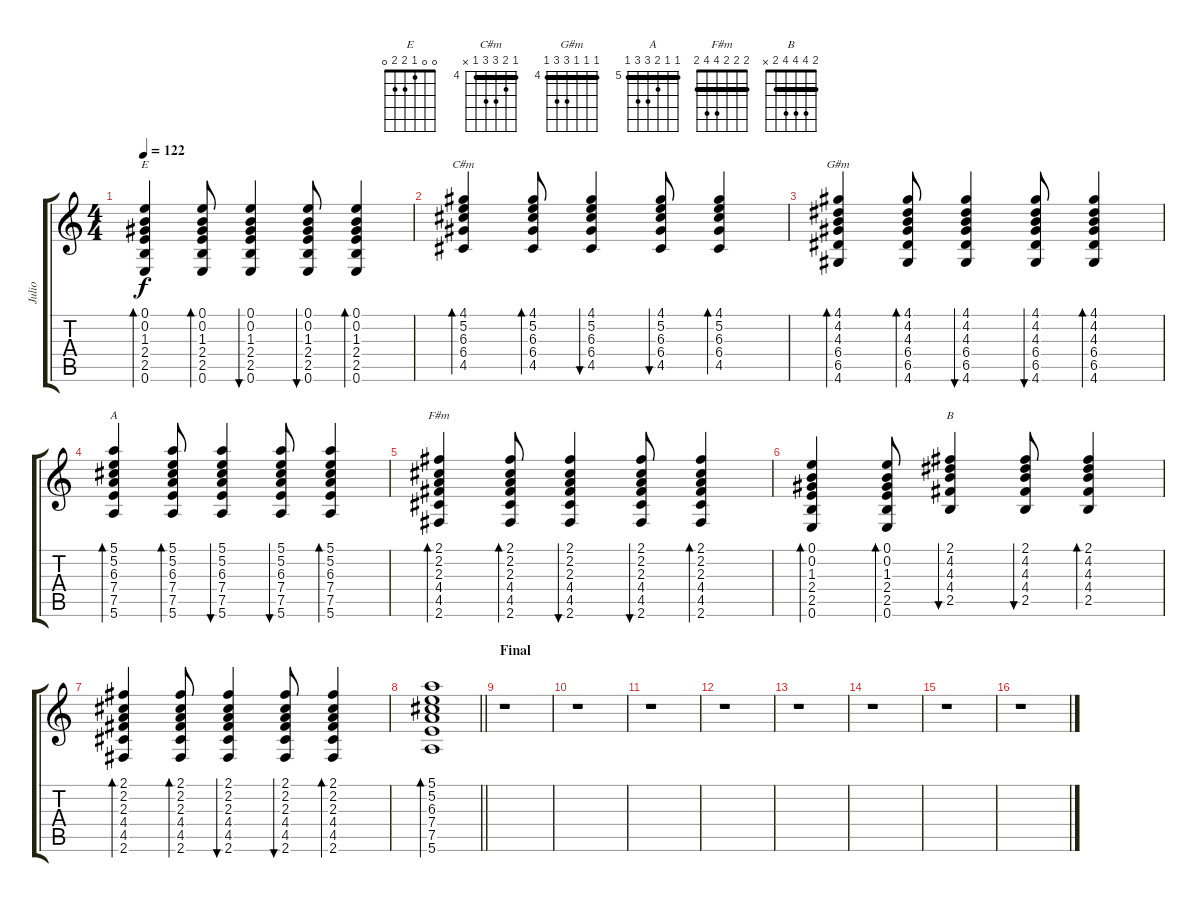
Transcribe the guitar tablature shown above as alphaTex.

\track ("Julio" "Julio") {instrument acousticguitarsteel}
\staff {score tabs}
\tuning (E4 B3 G3 D3 A2 E2) {hide}
\chord ("E" 0 0 1 2 2 0)
\chord ("C#m" 4 5 6 6 4 x) {firstfret 4 barre 4}
\chord ("G#m" 4 4 4 6 6 4) {firstfret 4 barre 4}
\chord ("A" 5 5 6 7 7 5) {firstfret 5 barre 5}
\chord ("F#m" 2 2 2 4 4 2) {barre 2}
\chord ("B" 2 4 4 4 2 x) {barre 2}
\ts (4 4)
\tempo 122
\clef g2
\ks c
(0.1 0.2 1.3 2.4 2.5 0.6).4{bd 60 ch "E" dy f} (0.1 0.2 1.3 2.4 2.5 0.6).8{bd 60} (0.1 0.2 1.3 2.4 2.5 0.6).4{bu 60} (0.1 0.2 1.3 2.4 2.5 0.6).8{bu 60} (0.1 0.2 1.3 2.4 2.5 0.6).4{bd 60} |
(4.1 5.2 6.3 6.4 4.5).4{bd 60 ch "C#m"} (4.1 5.2 6.3 6.4 4.5).8{bd 60} (4.1 5.2 6.3 6.4 4.5).4{bu 60} (4.1 5.2 6.3 6.4 4.5).8{bu 60} (4.1 5.2 6.3 6.4 4.5).4{bd 60} |
(4.1 4.2 4.3 6.4 6.5 4.6).4{bd 60 ch "G#m"} (4.1 4.2 4.3 6.4 6.5 4.6).8{bd 60} (4.1 4.2 4.3 6.4 6.5 4.6).4{bu 60} (4.1 4.2 4.3 6.4 6.5 4.6).8{bu 60} (4.1 4.2 4.3 6.4 6.5 4.6).4{bd 60} |
(5.1 5.2 6.3 7.4 7.5 5.6).4{bd 60 ch "A"} (5.1 5.2 6.3 7.4 7.5 5.6).8{bd 60} (5.1 5.2 6.3 7.4 7.5 5.6).4{bu 60} (5.1 5.2 6.3 7.4 7.5 5.6).8{bu 60} (5.1 5.2 6.3 7.4 7.5 5.6).4{bd 60} |
(2.1 2.2 2.3 4.4 4.5 2.6).4{bd 60 ch "F#m"} (2.1 2.2 2.3 4.4 4.5 2.6).8{bd 60} (2.1 2.2 2.3 4.4 4.5 2.6).4{bu 60} (2.1 2.2 2.3 4.4 4.5 2.6).8{bu 60} (2.1 2.2 2.3 4.4 4.5 2.6).4{bd 60} |
(0.1 0.2 1.3 2.4 2.5 0.6).4{bd 60} (0.1 0.2 1.3 2.4 2.5 0.6).8{bd 60} (2.1 4.2 4.3 4.4 2.5).4{bu 60 ch "B"} (2.1 4.2 4.3 4.4 2.5).8{bu 60} (2.1 4.2 4.3 4.4 2.5).4{bd 60} |
(2.1 2.2 2.3 4.4 4.5 2.6).4{bd 60} (2.1 2.2 2.3 4.4 4.5 2.6).8{bd 60} (2.1 2.2 2.3 4.4 4.5 2.6).4{bu 60} (2.1 2.2 2.3 4.4 4.5 2.6).8{bu 60} (2.1 2.2 2.3 4.4 4.5 2.6).4{bd 60} |
\barLineRight lightlight
(5.1 5.2 6.3 7.4 7.5 5.6).1{bd 60} |
\section ("" "Final")
r.1 |
r.1 |
r.1 |
r.1 |
r.1 |
r.1 |
r.1 |
r.1
